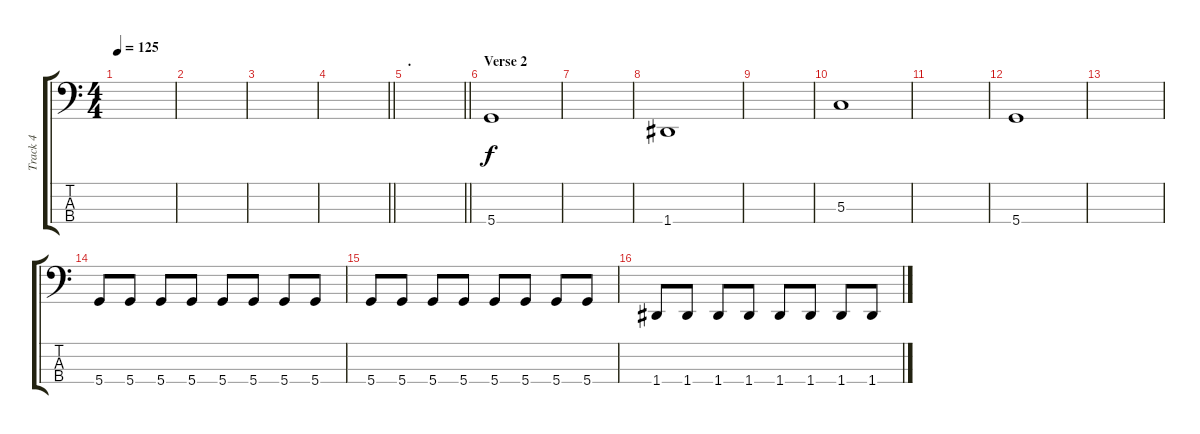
\track ("Track 4" "Track 4") {instrument electricbassfinger}
\staff {score tabs}
\tuning (F2 C2 G1 D1) {hide}
\ts (4 4)
\tempo 125
\clef f4
\ks c
|
|
|
\barLineRight lightlight
|
\section ("" ".")
\barLineRight lightlight
|
\section ("" "Verse 2")
5.4.1 |
|
1.4.1 |
|
5.3.1 |
|
5.4.1 |
|
5.4.8 5.4.8 5.4.8 5.4.8 5.4.8 5.4.8 5.4.8 5.4.8 |
5.4.8 5.4.8 5.4.8 5.4.8 5.4.8 5.4.8 5.4.8 5.4.8 |
1.4.8 1.4.8 1.4.8 1.4.8 1.4.8 1.4.8 1.4.8 1.4.8
